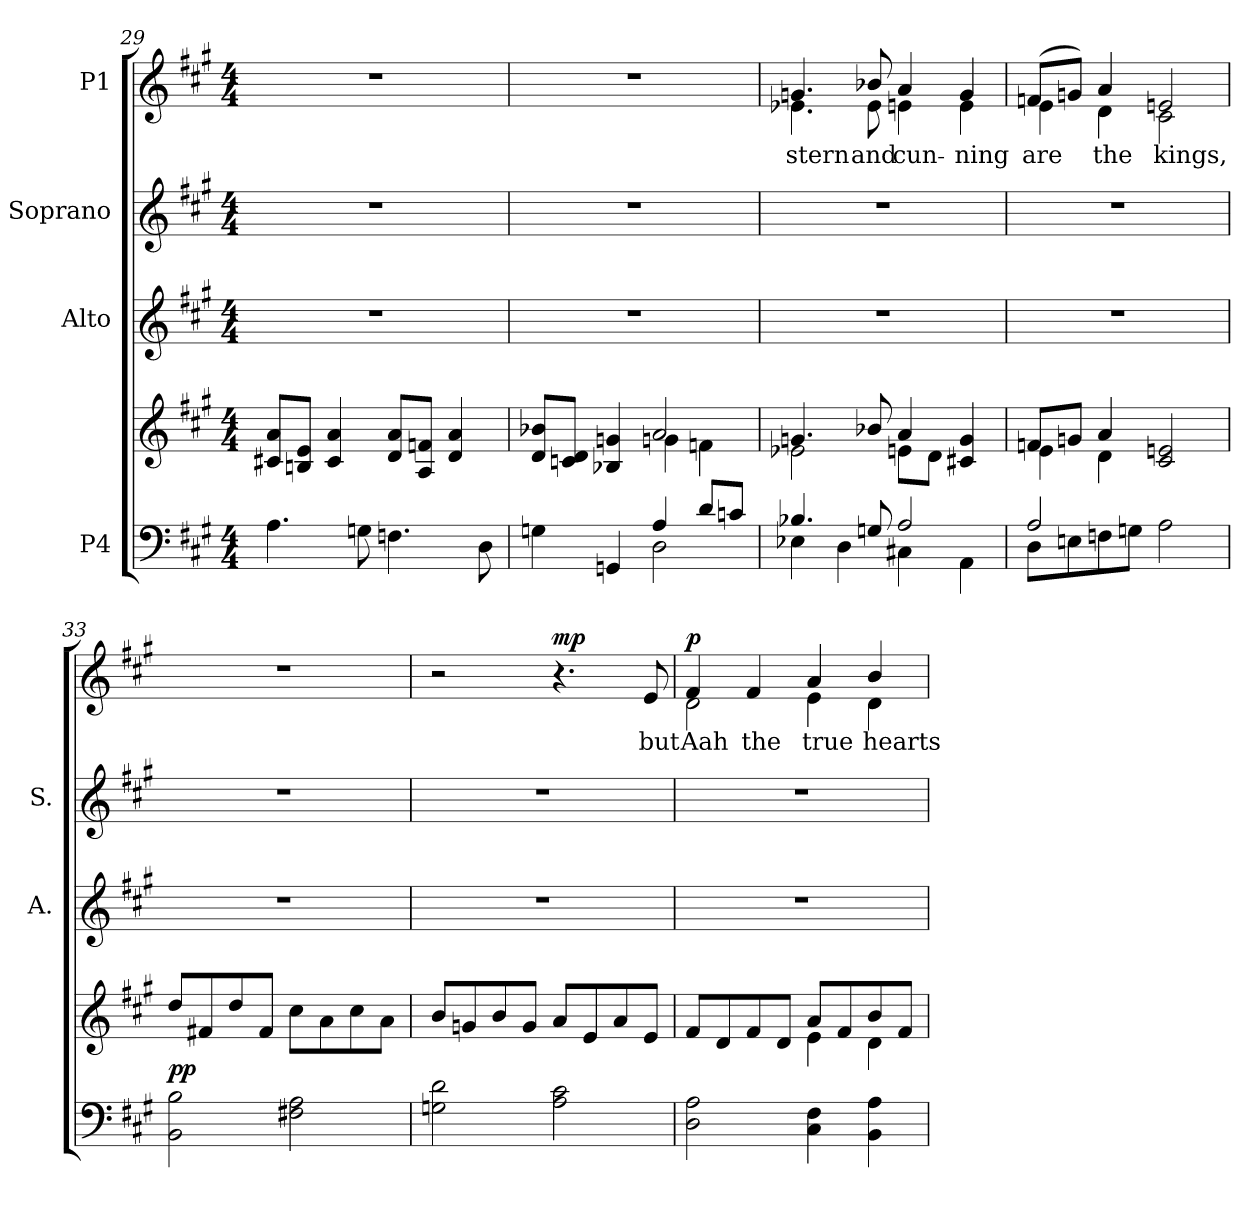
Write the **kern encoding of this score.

**kern	**kern	**dynam	**kern	**kern	**kern	**text	**dynam
*part4	*part4	*part4	*part3	*part2	*part1	*part1	*part1
*staff5	*staff4	*staff4/5	*staff3	*staff2	*staff1	*staff1	*staff1
*I"P4	*	*	*I"Alto	*I"Soprano	*I"P1	*	*
*	*	*	*I'A.	*I'S.	*	*	*
*clefF4	*clefG2	*	*clefG2	*clefG2	*clefG2	*	*
*k[f#c#g#]	*k[f#c#g#]	*	*k[f#c#g#]	*k[f#c#g#]	*k[f#c#g#]	*	*
*A:	*A:	*	*A:	*A:	*A:	*	*
*M4/4	*M4/4	*	*M4/4	*M4/4	*M4/4	*	*
=29	=29	=29	=29	=29	=29	=29	=29
4.Ai\	8c#Xi/ 8aiL	.	1r	1r	1r	.	.
.	8Bni/ 8eiJ	.	.	.	.	.	.
.	4c#i/ 4ai	.	.	.	.	.	.
8Gni\	.	.	.	.	.	.	.
4.Fni\	8di/ 8aiL	.	.	.	.	.	.
.	8Ai/ 8fniJ	.	.	.	.	.	.
.	4di/ 4ai	.	.	.	.	.	.
8Di\	.	.	.	.	.	.	.
=30	=30	=30	=30	=30	=30	=30	=30
*^	*^	*	*	*	*	*	*
4Gni\	2ryy	8di/ 8b-XiL	2ryy	.	1r	1r	1r	.	.
.	.	8cni/ 8diJ	.	.	.	.	.	.	.
4GGni/	.	4B-Xi/ 4gni	.	.	.	.	.	.	.
4Ai/	2Di\	2ai/	4gni\	.	.	.	.	.	.
8di/L	.	.	4fni\	.	.	.	.	.	.
8cni/J	.	.	.	.	.	.	.	.	.
=31	=31	=31	=31	=31	=31	=31	=31	=31	=31
!	!	!	!	!	!	!	!	!LO:LY:b:color=#000000	!
*	*	*	*	*	*	*	*^	*	*
4.B-Xi/	4E-Xi\	4.gni/	2e-Xi\	.	1r	1r	4.gni/	4.e-Xi\	stern	.
.	4Di\	.	.	.	.	.	.	.	.	.
!	!	!	!	!	!	!	!	!	!LO:LY:b:color=#000000	!
8Gni/	.	8b-Xi/	.	.	.	.	8b-Xi/	8e-i\	and	.
!	!	!	!	!	!	!	!	!	!LO:LY:b:color=#000000	!
2Ai/	4C#Xi\	4ai/	8eni\L	.	.	.	4ai/	4eni\	cun-	.
.	.	.	8di\J	.	.	.	.	.	.	.
!	!	!	!	!	!	!	!	!	!LO:LY:b:color=#000000	!
.	4AAi\	4c#Xi/ 4gi	4ryy	.	.	.	4gi/	4ei\	-ning	.
!!LO:LB:g=z	!!
=32	=32	=32	=32	=32	=32	=32	=32	=32	=32	=32
!	!	!	!	!	!	!	!	!	!LO:LY:b:color=#000000	!
2Ai/	8Di\L	8fni/L	4ei\	.	1r	1r	(8fni/L	4ei\	are	.
.	8Eni\	8gni/J	.	.	.	.	8gni/J)	.	.	.
!	!	!	!	!	!	!	!	!	!LO:LY:b:color=#000000	!
.	8Fni\	4ai/	4di\	.	.	.	4ai/	4di\	the	.
.	8Gni\J	.	.	.	.	.	.	.	.	.
!	!	!	!	!	!	!	!	!	!LO:LY:b:color=#000000	!
2Ai\	2ryy	2c#i/ 2eni	2ryy	.	.	.	2eni/	2c#i\	kings,	.
*v	*v	*	*	*	*	*	*v	*v	*	*
*	*v	*v	*	*	*	*	*	*
=33	=33	=33	=33	=33	=33	=33	=33
2BBi\ 2Bi	8ddi/L	pp	1r	1r	1r	.	.
.	8f#Xi/	.	.	.	.	.	.
.	8ddi/	.	.	.	.	.	.
.	8f#i/J	.	.	.	.	.	.
2F#Xi\ 2Ai	8cc#i\L	.	.	.	.	.	.
.	8ai\	.	.	.	.	.	.
.	8cc#i\	.	.	.	.	.	.
.	8ai\J	.	.	.	.	.	.
=34	=34	=34	=34	=34	=34	=34	=34
2Gni\ 2di	8bi/L	.	1r	1r	2r	.	.
.	8gni/	.	.	.	.	.	.
.	8bi/	.	.	.	.	.	.
.	8gi/J	.	.	.	.	.	.
2Ai\ 2c#i	8ai/L	.	.	.	4.r	.	mp
.	8ei/	.	.	.	.	.	.
.	8ai/	.	.	.	.	.	.
!	!	!	!	!	!	!LO:LY:a:color=#000000	!
.	8ei/J	.	.	.	8ei/	but	.
=35	=35	=35	=35	=35	=35	=35	=35
*	*^	*	*	*	*	*	*
!	!	!	!	!	!	!	!LO:LY:a:color=#000000	!
*	*	*	*	*	*	*^	*	*
!	!	!	!	!	!	!	!	!LO:LY:b:color=#000000	!
2Di\ 2Ai	8f#i/L	2ryy	.	1r	1r	4f#i/	2di\	Aah	p
.	8di/	.	.	.	.	.	.	.	.
!	!	!	!	!	!	!	!	!LO:LY:a:color=#000000	!
.	8f#i/	.	.	.	.	4f#i/	.	the	.
.	8di/J	.	.	.	.	.	.	.	.
!	!	!	!	!	!	!	!	!LO:LY:a:color=#000000	!
4C#i\ 4F#i	8ai/L	4ei\	.	.	.	4ai/	4ei\	true	.
.	8f#i/	.	.	.	.	.	.	.	.
!	!	!	!	!	!	!	!	!LO:LY:a:color=#000000	!
4BBi\ 4Ai	8bi/	4di\	.	.	.	4bi/	4di\	hearts	.
.	8f#i/J	.	.	.	.	.	.	.	.
*	*v	*v	*	*	*	*v	*v	*	*
=	=	=	=	=	=	=	=
*-	*-	*-	*-	*-	*-	*-	*-
